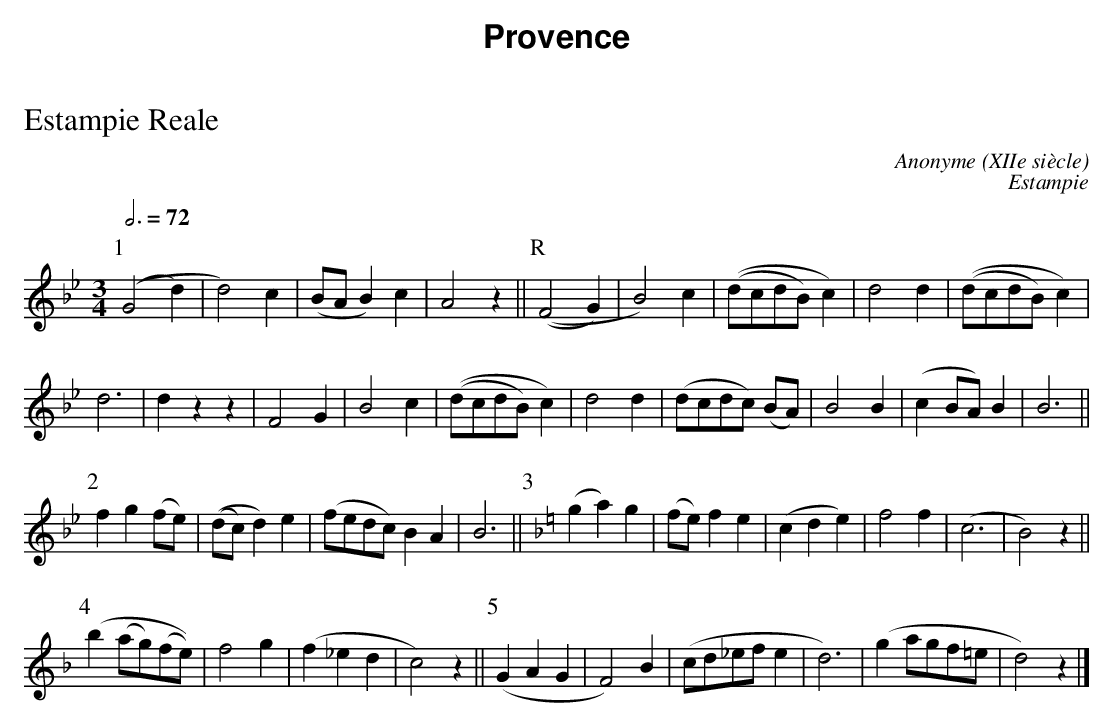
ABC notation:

X:1
T:Estampie Reale
C:Anonyme (XIIe siècle)
M:3/4
L:1/4
Q:3/4=72
K:Bb
[P:1] ((G2d) | d2)c | (B/A/B)c | A2z || [P:R] ((F2G) | B2)c | ((d/c/d/B/)c) | d2d | ((d/c/d/B/)c) |
d3 | dzz | F2G | B2c | ((d/c/d/B/)c) | d2d | (d/c/d/c/) (B/A/) | B2B | (cB/A/)B | B3 ||
[P:2] fg(f/e/) | ((d/c/)d)e | (f/e/d/c/)BA | B3 || [P:3] [K:F] (ga)g | (f/e/)fe | (cde) | f2f | (c3 | B2)z ||
[P:4] (b(a/g/)(f/e/)) | f2g | (f_ed | c2)z || [P:5] (GAG | F2)B | (c/d/_e/f/ e| d3) | (ga/g/f/=e/ | d2)z |]
